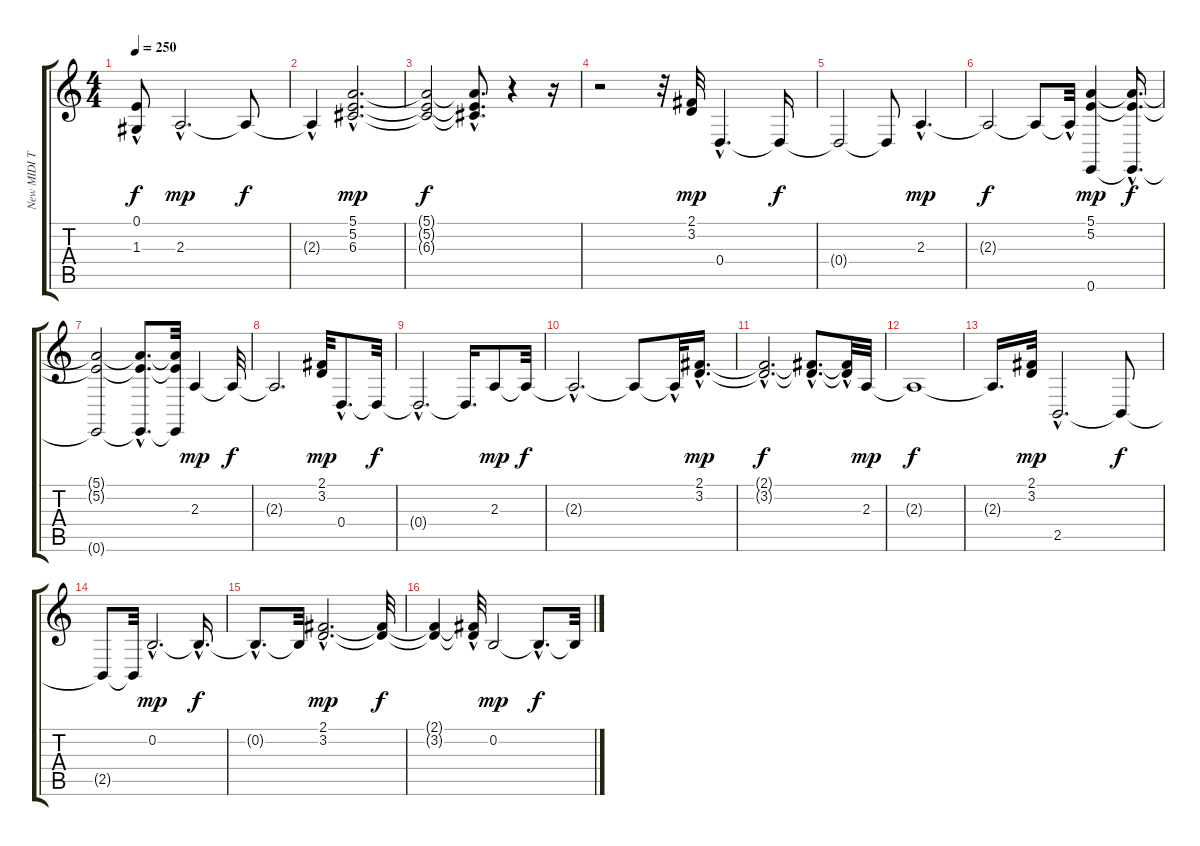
\track ("New MIDI Track" "New MIDI T") {instrument acousticgrandpiano}
\staff {score tabs}
\tuning (E4 B3 G3 D3 A2 E2) {hide}
\ts (4 4)
\tempo 250
\clef g2
\ks c
(0.1{hac t} 1.3{t}).8{dy f} 2.3{hac}.2{d dy mp} 2.3{t}.8{dy f} |
2.3{hac t}.4 (5.1{hac} 5.2{hac} 6.3{hac}).2{d dy mp} |
(5.1{t} 5.2{t} 6.3{t}).2{dy f} (5.1{t} 5.2{hac t} 6.3{hac t}).8{d} r.4 r.16 |
r.2 r.32 (2.1 3.2).32{dy mp} 0.4{hac}.4{d} 0.4{t}.16{dy f} |
0.4{t}.2 0.4{t}.8 2.3{hac}.4{d dy mp} |
2.3{t}.2{dy f} 2.3{t}.8 2.3{hac t}.32 (5.1 5.2 0.6).4{dy mp} (5.1{hac t} 5.2{hac t} 0.6{hac t}).16{d dy f} |
(5.1{t} 5.2{t} 0.6{t}).2 (5.1{hac t} 5.2{hac t} 0.6{hac t}).8{d} (5.1{t} 5.2{t} 0.6{t}).32 2.3.4{dy mp} 2.3{t}.32{dy f} |
2.3{t}.2{d} (2.1 3.2).32{dy mp} 0.4{hac}.8{d} 0.4{t}.32{dy f} |
0.4{hac t}.2{d} 0.4{t}.16{d} 2.3.8{dy mp} 2.3{t}.32{dy f} |
2.3{hac t}.2{d} 2.3{t}.8 2.3{hac t}.32 (2.1{hac} 3.2{hac}).16{d dy mp} |
(2.1{hac t} 3.2{hac t}).2{d dy f} (2.1{hac t} 3.2{hac t}).8{d} (2.1{t} 3.2{hac t}).32 2.3.32{dy mp} |
2.3{t}.1{dy f} |
2.3{t}.16{d} (2.1 3.2).32{dy mp} 2.5{hac}.2{d} 2.5{t}.8{dy f} |
2.5{t}.8 2.5{t}.32 0.2{hac}.2{d dy mp} 0.2{hac t}.16{d dy f} |
0.2{hac t}.8{d} 0.2{t}.32 (2.1{hac} 3.2{hac}).2{d dy mp} (2.1{t} 3.2{t}).32{dy f} |
(2.1{t} 3.2{t}).4 (2.1{t} 3.2{hac t}).32 0.2.2{dy mp} 0.2{hac t}.8{d dy f} 0.2{t}.32
